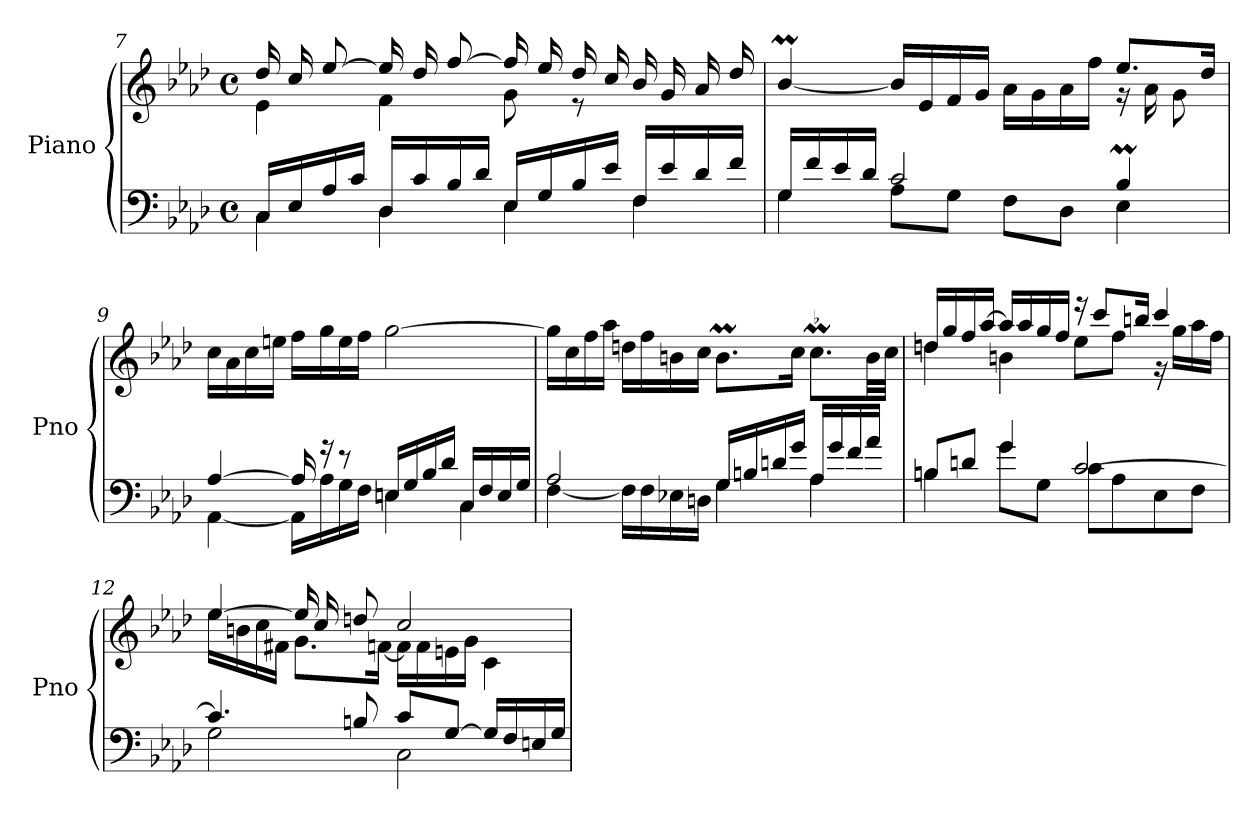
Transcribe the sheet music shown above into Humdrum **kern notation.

**kern	**kern
*part1	*part1
*staff2	*staff1
*I"Piano	*
*I'Pno	*
!!LO:LB:g=z
*clefF4	*clefG2
*k[b-e-a-d-]	*k[b-e-a-d-]
*A-:	*A-:
*M4/4	*M4/4
*met(c)	*met(c)
=7	=7
*^	*^
16CLL	4C\	16dd-/LL	4e-\
16E-	.	16cc/	.
16A-	.	[8ee-/J	.
16cJJ	.	.	.
16D-LL	4D-\	16ee-/LL]	4f\
16c	.	16dd-/	.
16B-	.	[8ff/J	.
16d-JJ	.	.	.
16E-/LL	4E-\	16ff/LL]	8g\
16G/	.	16ee-/	.
16B-/	.	16dd-/	8r
16e-/JJ	.	16cc/JJ	.
16F/LL	4F\	16b-/LL	4ryy
16e-/	.	16g/	.
16d-/	.	16a-/	.
16f/JJ	.	16dd-/JJ	.
=8	=8	=8	=8
16GLL	4G\	[4b-M/	4ryy
16f	.	.	.
16e-	.	.	.
16d-JJ	.	.	.
2c/	8A-\L	16b-LL]	4ryy
.	.	16e-	.
.	8G\J	16f	.
.	.	16gJJ	.
.	8F\L	16a-LL	4ryy
.	.	16g	.
.	8D-\J	16a-	.
.	.	16ffJJ	.
4B-M/	4E-\	8.ee-L	16r
.	.	.	16a-\LL
.	.	.	8g\J
.	.	16dd-J	.
*	*	*v	*v
!!LO:LB:g=z
=9	=9	=9
[4A-/	[4AA-\	16ccLL
.	.	16a-
.	.	16cc
.	.	16eenJJ
16A-/]	16AA-LL]	16ffLL
16r	16A-	16gg
8r	16G	16ee
.	16FJJ	16ffJJ
16EnLL	4En\	[2gg
16G	.	.
16B-	.	.
16d-JJ	.	.
16C/LL	4C\	.
16F/	.	.
16E/	.	.
16G/JJ	.	.
=10	=10	=10
2A-/	[4F\	16ggLL]
.	.	16cc
.	.	16ff
.	.	16aa-JJ
.	16F\LL]	16ddnLL
.	16F\	16ff
.	16E-X\	16bn
.	16Dn\JJ	16ccJJ
16G/LL	4G\	8.bmL
16Bn/	.	.
16dn/	.	.
16g/JJ	.	16ccJ
16A-LL	4A-\	8.ccmL
16g	.	.
16f	.	.
16a-JJ	.	32bLL
.	.	32ccJJJ
!!LO:LB:g=z
=11	=11	=11
*	*	*^
8BnL	4Bn\	16ddnLL	4ddn\
.	.	16gg	.
8dnJ	.	16ff	.
.	.	[16aa-JJ	.
4g/	8g\L	16aa-LL]	4bn\
.	.	16aa-	.
.	8G\J	16gg	.
.	.	16ffJJ	.
[2c/	8c\L	16r	8ee-\L
.	.	8cccL	.
.	8A-\	.	8ff\J
.	.	16bbnJ	.
.	8E-\	4ccc/	16r
.	.	.	16ggLL
.	8F\J	.	16aa-
.	.	.	16ffJJ
=12	=12	=12	=12
4.c/]	2G\	[4ee-/	16ee-LL
.	.	.	16bn
.	.	.	16cc
.	.	.	16f#XJJ
.	.	16ee-/LL]	8.gL
.	.	16cc/	.
8Bn/	.	8ddn/J	.
.	.	.	[16fnJ
8c/L	2C\	2cc/	16fLL]
.	.	.	16f
[8G/J	.	.	16en
.	.	.	16gJJ
16G/LL]	.	.	4c\
16F/	.	.	.
16En/	.	.	.
16G/JJ	.	.	.
*v	*v	*	*
*	*v	*v
=	=
*-	*-
